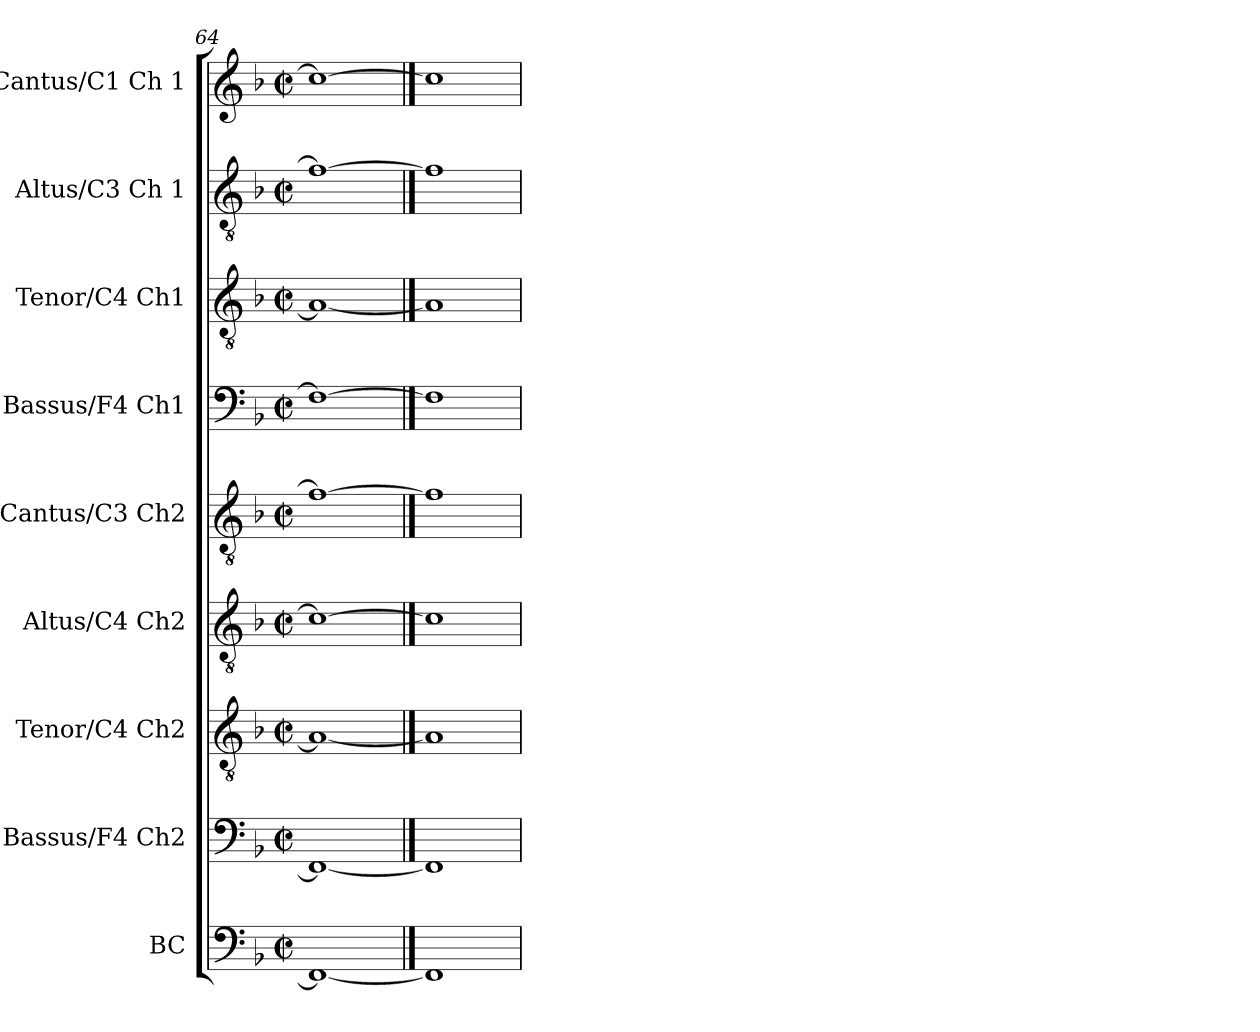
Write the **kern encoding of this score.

**kern	**kern	**text	**kern	**text	**kern	**text	**kern	**text	**kern	**kern	**kern	**kern
*part9	*part8	*part8	*part7	*part7	*part6	*part6	*part5	*part5	*part4	*part3	*part2	*part1
*staff9	*staff8	*staff8	*staff7	*staff7	*staff6	*staff6	*staff5	*staff5	*staff4	*staff3	*staff2	*staff1
*I"BC	*I"Bassus/F4 Ch2	*	*I"Tenor/C4 Ch2	*	*I"Altus/C4 Ch2	*	*I"Cantus/C3 Ch2	*	*I"Bassus/F4 Ch1	*I"Tenor/C4 Ch1	*I"Altus/C3 Ch 1	*I"Cantus/C1 Ch 1
*	*I'Ch	*	*I'Ch	*	*I'Ch	*	*I'Ch	*	*I'Ch	*I'Ch	*I'Ch	*I'Ch
*clefF4	*clefF4	*	*clefGv2	*	*clefGv2	*	*clefGv2	*	*clefF4	*clefGv2	*clefGv2	*clefG2
*k[b-]	*k[b-]	*	*k[b-]	*	*k[b-]	*	*k[b-]	*	*k[b-]	*k[b-]	*k[b-]	*k[b-]
*F:	*F:	*	*F:	*	*F:	*	*F:	*	*F:	*F:	*F:	*F:
*M2/2	*M2/2	*	*M2/2	*	*M2/2	*	*M2/2	*	*M2/2	*M2/2	*M2/2	*M2/2
*met(c|)	*met(c|)	*	*met(c|)	*	*met(c|)	*	*met(c|)	*	*met(c|)	*met(c|)	*met(c|)	*met(c|)
=64	=64	=64	=64	=64	=64	=64	=64	=64	=64	=64	=64	=64
1FF_	1FF_	.	1A_	.	1c_	.	1f_	.	1F_	1A_	1f_	1cc_
==65	==65	==65	==65	==65	==65	==65	==65	==65	==65	==65	==65	==65
1FF]	1FF]	.	1A]	.	1c]	.	1f]	.	1F]	1A]	1f]	1cc]
=	=	=	=	=	=	=	=	=	=	=	=	=
*-	*-	*-	*-	*-	*-	*-	*-	*-	*-	*-	*-	*-
